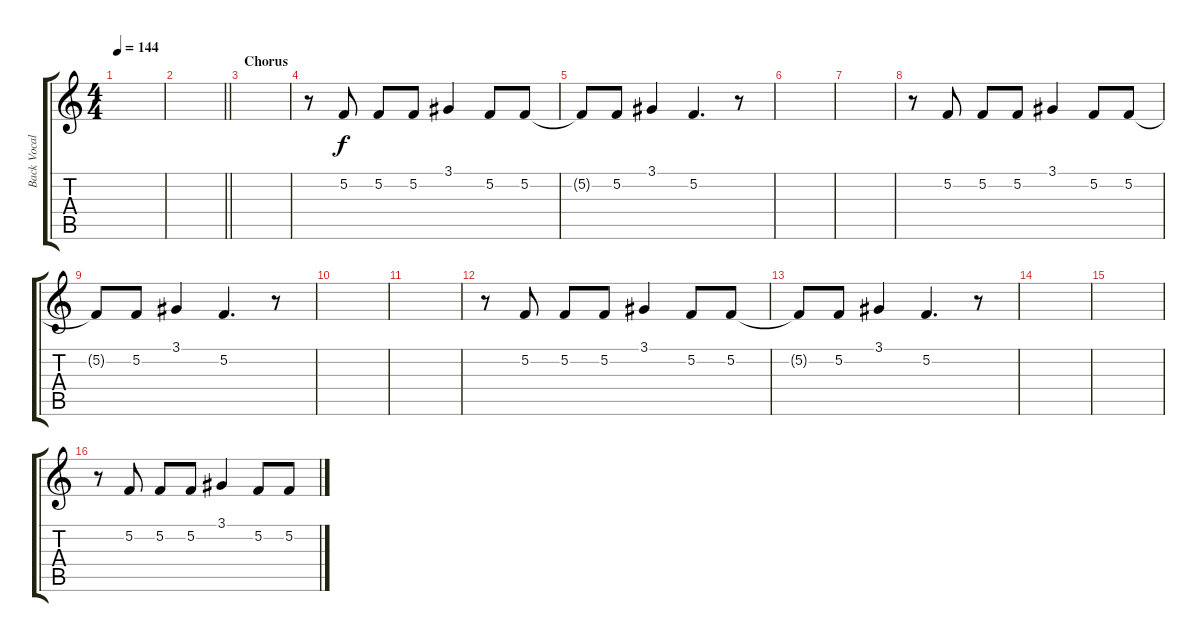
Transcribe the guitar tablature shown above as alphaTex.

\track ("Back Vocals" "Back Vocal") {instrument tenorsax}
\staff {score tabs}
\tuning (F4 C4 Ab3 Eb3 Bb2 F2) {hide}
\ts (4 4)
\tempo 144
\clef g2
\ks c
|
\barLineRight lightlight
|
\section ("" "Chorus")
|
r.8 5.2.8 5.2.8 5.2.8 3.1.4 5.2.8 5.2.8 |
5.2{t}.8 5.2.8 3.1.4 5.2.4{d} r.8 |
|
|
r.8 5.2.8 5.2.8 5.2.8 3.1.4 5.2.8 5.2.8 |
5.2{t}.8 5.2.8 3.1.4 5.2.4{d} r.8 |
|
|
r.8 5.2.8 5.2.8 5.2.8 3.1.4 5.2.8 5.2.8 |
5.2{t}.8 5.2.8 3.1.4 5.2.4{d} r.8 |
|
|
r.8 5.2.8 5.2.8 5.2.8 3.1.4 5.2.8 5.2.8
